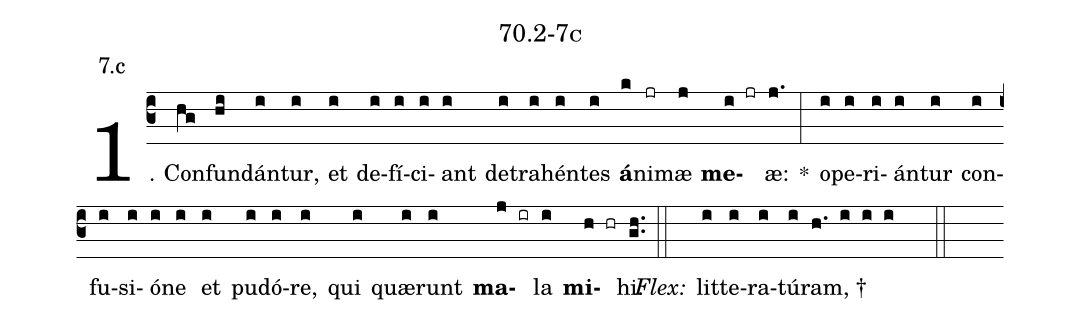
name: 70.2-7c;
annotation: 7.c;
%%
(c3)1. Con(hg)fun(hi)dán(i)tur,(i) et(i) de(i)fí(i)ci(i)ant(i) de(i)tra(i)hén(i)tes(i) <b>á</b>(k)ni(jr)mæ(j) <b>me</b>(i jr)æ:(j.) *(:) o(i)pe(i)ri(i)án(i)tur(i) con(i)fu(i)si(i)ó(i)ne(i) et(i) pu(i)dó(i)re,(i) qui(i) quæ(i)runt(i) <b>ma</b>(j ir)la(i) <b>mi</b>(h hr)hi.(gh..) (::)
<i>Flex:</i>()  lit(i)te(i)ra(i)tú(i)ram, †(h. i i i  ::)
